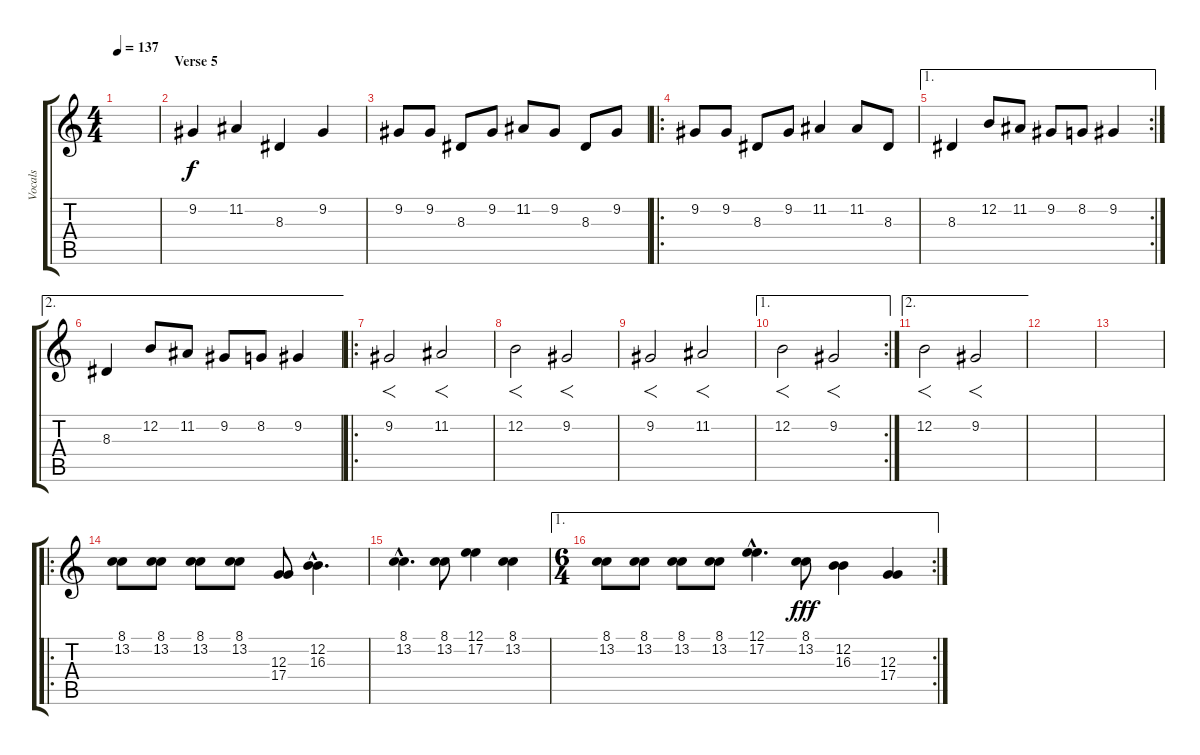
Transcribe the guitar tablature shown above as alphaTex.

\track ("Vocals" "Vocals") {instrument lead6voice}
\staff {score tabs}
\tuning (E4 B3 G3 D3 A2 E2) {hide}
\ts (4 4)
\tempo 137
\clef g2
\ks c
|
\section ("" "Verse 5")
9.2.4 11.2.4 8.3.4 9.2.4 |
9.2.8 9.2.8 8.3.8 9.2.8 11.2.8 9.2.8 8.3.8 9.2.8 |
\ro
9.2.8 9.2.8 8.3.8 9.2.8 11.2.4 11.2.8 8.3.8 |
\ae 1
\rc 2
8.3.4 12.2.8 11.2.8 9.2.8 8.2.8 9.2.4 |
\ae 2
8.3.4 12.2.8 11.2.8 9.2.8 8.2.8 9.2.4 |
\ro
9.2.2{f} 11.2.2{f} |
12.2.2{f} 9.2.2{f} |
9.2.2{f} 11.2.2{f} |
\ae 1
\rc 2
12.2.2{f} 9.2.2{f} |
\ae 2
12.2.2{f} 9.2.2{f} |
|
|
\ro
(8.1 13.2).8 (8.1 13.2).8 (8.1 13.2).8 (8.1 13.2).8 (12.3 17.4).8 (12.2{hac} 16.3{hac}).4{d} |
(8.1{hac} 13.2{hac}).4{d} (8.1 13.2).8 (12.1 17.2).4 (8.1 13.2).4 |
\ae 1
\rc 2
\ts (6 4)
(8.1 13.2).8 (8.1 13.2).8 (8.1 13.2).8 (8.1 13.2).8 (12.1{hac} 17.2{hac}).4{d dy f} (8.1 13.2).8{dy fff} (12.2 16.3).4 (12.3 17.4).4
